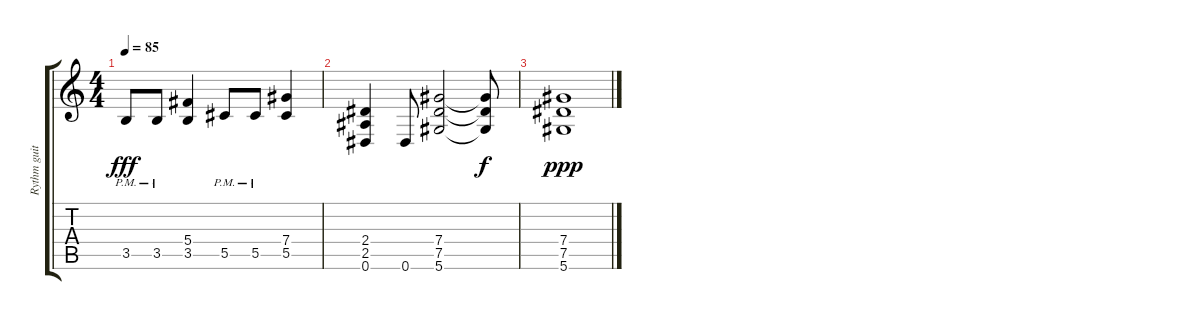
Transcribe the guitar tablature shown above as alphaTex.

\track ("Rythm guitar" "Rythm guit") {instrument distortionguitar}
\staff {score tabs}
\tuning (Eb4 Bb3 Gb3 Db3 Ab2 Eb2) {hide}
\ts (4 4)
\tempo 85
\clef g2
\ks c
3.5{pm}.8{dy fff} 3.5{pm}.8 (5.4 3.5).4 5.5{pm}.8 5.5{pm}.8 (7.4 5.5).4 |
(2.4 2.5 0.6).4 0.6.8 (7.4 7.5 5.6).2 (7.4{t} 7.5{t} 5.6{t}).8{dy f} |
(7.4 7.5 5.6).1{dy ppp}
